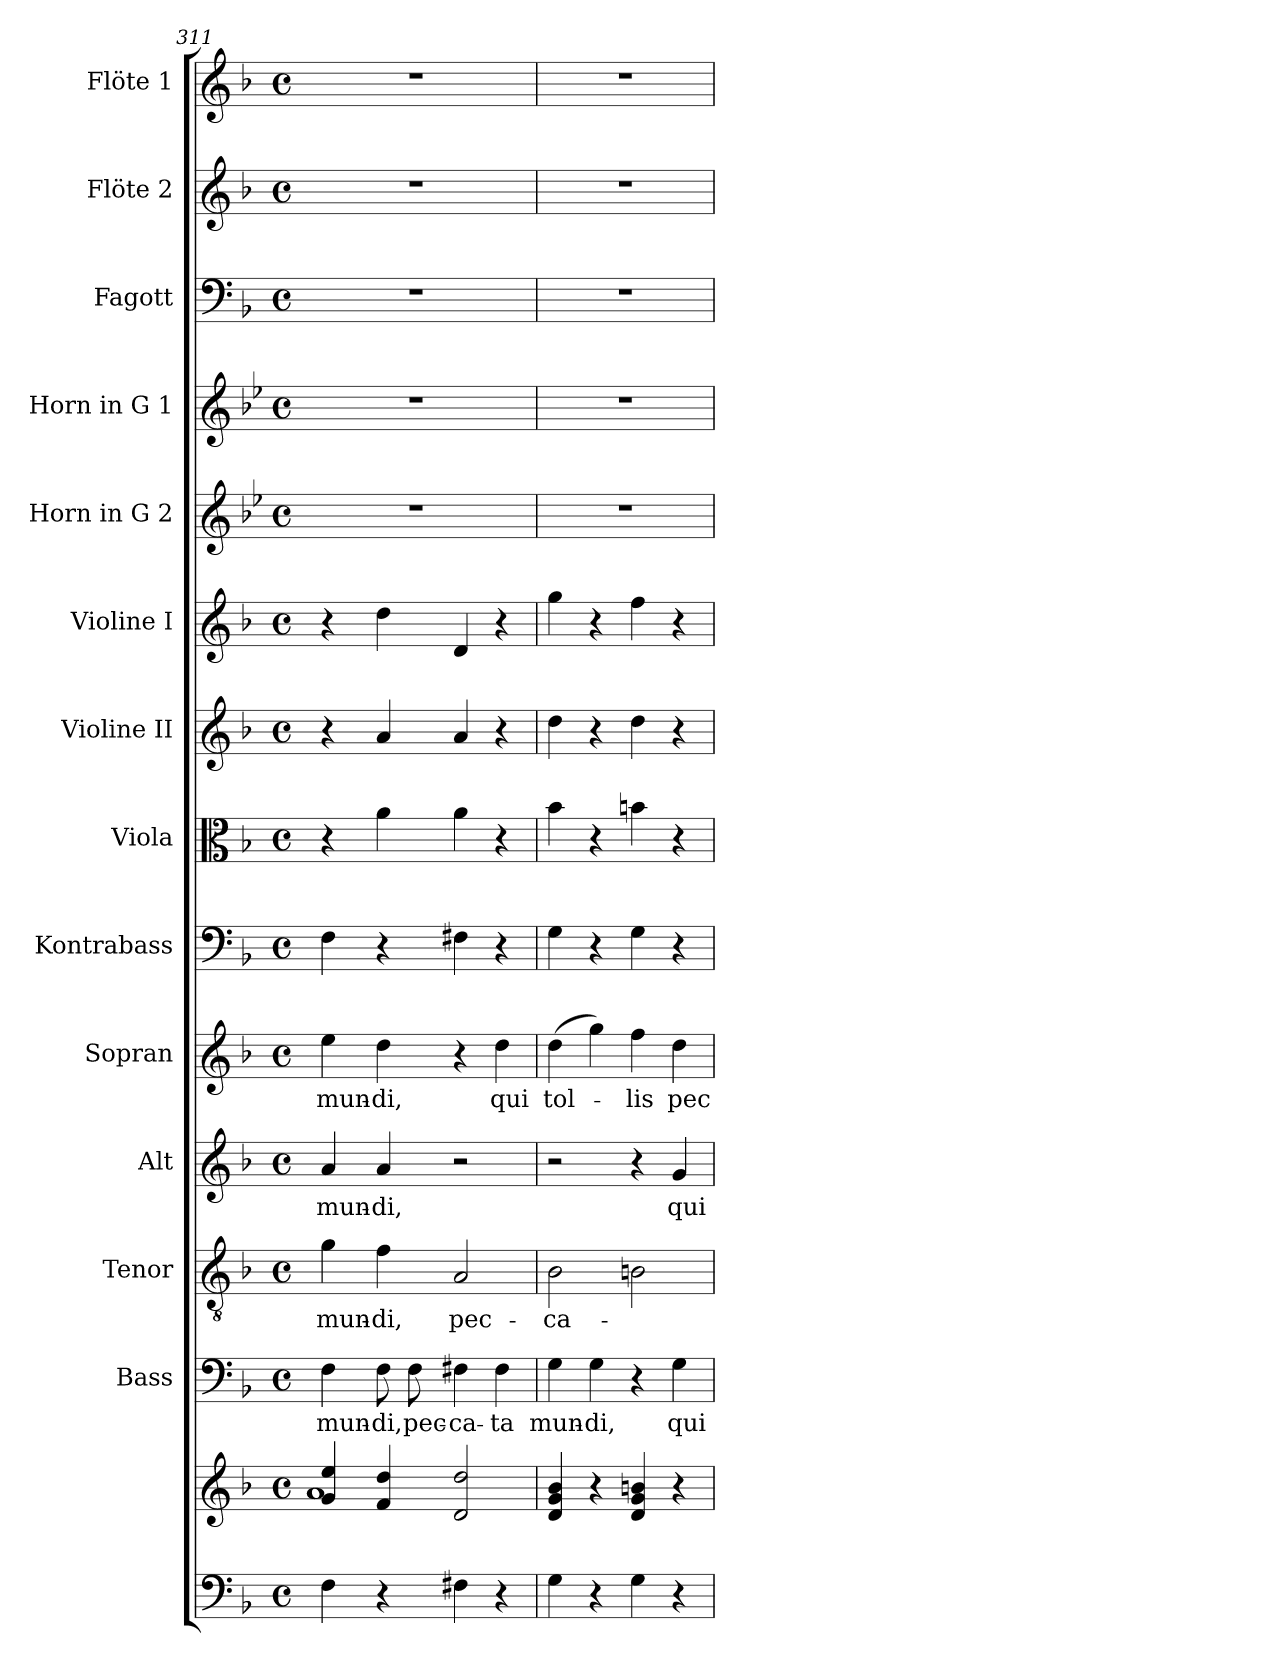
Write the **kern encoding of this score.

**kern	**kern	**kern	**text	**kern	**text	**kern	**text	**kern	**text	**kern	**kern	**kern	**kern	**kern	**kern	**kern	**kern	**kern
*part14	*part14	*part13	*part13	*part12	*part12	*part11	*part11	*part10	*part10	*part9	*part8	*part7	*part6	*part5	*part4	*part3	*part2	*part1
*staff15	*staff14	*staff13	*staff13	*staff12	*staff12	*staff11	*staff11	*staff10	*staff10	*staff9	*staff8	*staff7	*staff6	*staff5	*staff4	*staff3	*staff2	*staff1
*	*	*I"Bass	*	*I"Tenor	*	*I"Alt	*	*I"Sopran	*	*I"Kontrabass	*I"Viola	*I"Violine II	*I"Violine I	*I"Horn in G 2	*I"Horn in G 1	*I"Fagott	*I"Flöte 2	*I"Flöte 1
*	*	*I'B.	*	*I'T.	*	*I'A.	*	*I'S.	*	*I'Kb.	*I'Vla.	*I'Vl. II	*I'Vl. I	*	*	*I'Fg.	*I'Fl. 2	*I'Fl. 1
*clefF4	*clefG2	*clefF4	*	*clefGv2	*	*clefG2	*	*clefG2	*	*clefF4	*clefC3	*clefG2	*clefG2	*clefG2	*clefG2	*clefF4	*clefG2	*clefG2
*	*	*	*	*	*	*	*	*	*	*ITrd7c12	*	*	*	*ITrd3c5	*ITrd3c5	*	*	*
*k[b-]	*k[b-]	*k[b-]	*	*k[b-]	*	*k[b-]	*	*k[b-]	*	*k[b-]	*k[b-]	*k[b-]	*k[b-]	*k[b-]	*k[b-]	*k[b-]	*k[b-]	*k[b-]
*F:	*F:	*F:	*	*F:	*	*F:	*	*F:	*	*F:	*F:	*F:	*F:	*F:	*F:	*F:	*F:	*F:
*M4/4	*M4/4	*M4/4	*	*M4/4	*	*M4/4	*	*M4/4	*	*M4/4	*M4/4	*M4/4	*M4/4	*M4/4	*M4/4	*M4/4	*M4/4	*M4/4
*met(c)	*met(c)	*met(c)	*	*met(c)	*	*met(c)	*	*met(c)	*	*met(c)	*met(c)	*met(c)	*met(c)	*met(c)	*met(c)	*met(c)	*met(c)	*met(c)
=311	=311	=311	=311	=311	=311	=311	=311	=311	=311	=311	=311	=311	=311	=311	=311	=311	=311	=311
*	*^	*	*	*	*	*	*	*	*	*	*	*	*	*	*	*	*	*
!	!	!	!	!LO:LY:b	!	!LO:LY:b	!	!LO:LY:b	!	!LO:LY:b	!	!	!	!	!	!	!	!	!
4F\	4g/ 4ee/	1a	4F\	mun-	4g\	mun-	4a/	mun-	4ee\	mun-	4FF\	4r	4r	4r	1r	1r	1r	1r	1r
!	!	!	!	!LO:LY:b	!	!LO:LY:b	!	!LO:LY:b	!	!LO:LY:b	!	!	!	!	!	!	!	!	!
4r	4f/ 4dd/	.	8F\	-di,	4f\	-di,	4a/	-di,	4dd\	-di,	4r	4a\	4a/	4dd\	.	.	.	.	.
!	!	!	!	!LO:LY:b	!	!	!	!	!	!	!	!	!	!	!	!	!	!	!
.	.	.	8F\	pec-	.	.	.	.	.	.	.	.	.	.	.	.	.	.	.
!	!	!	!	!LO:LY:b	!	!LO:LY:b	!	!	!	!	!	!	!	!	!	!	!	!	!
4F#X\	2d/ 2dd/	.	4F#X\	-ca-	2A/	pec-	2r	.	4r	.	4FF#X\	4a\	4a/	4d/	.	.	.	.	.
!	!	!	!	!LO:LY:b	!	!	!	!	!	!LO:LY:b	!	!	!	!	!	!	!	!	!
4r	.	.	4F#\	-ta	.	.	.	.	4dd\	qui	4r	4r	4r	4r	.	.	.	.	.
*	*v	*v	*	*	*	*	*	*	*	*	*	*	*	*	*	*	*	*	*
=312	=312	=312	=312	=312	=312	=312	=312	=312	=312	=312	=312	=312	=312	=312	=312	=312	=312	=312
!	!	!	!LO:LY:b	!	!LO:LY:b	!	!	!	!LO:LY:b	!	!	!	!	!	!	!	!	!
4G\	4d/ 4g/ 4b-/	4G\	mun-	2B-\	-ca-	2r	.	(>4dd\	tol-	4GG\	4b-\	4dd\	4gg\	1r	1r	1r	1r	1r
!	!	!	!LO:LY:b	!	!	!	!	!	!	!	!	!	!	!	!	!	!	!
4r	4r	4G\	-di,	.	.	.	.	4gg\)	.	4r	4r	4r	4r	.	.	.	.	.
!	!	!	!	!	!	!	!	!	!LO:LY:b	!	!	!	!	!	!	!	!	!
4G\	4d/ 4g/ 4bn/	4r	.	2Bn\	.	4r	.	4ff\	-lis	4GG\	4bn\	4dd\	4ff\	.	.	.	.	.
!	!	!	!LO:LY:b	!	!	!	!LO:LY:b	!	!LO:LY:b	!	!	!	!	!	!	!	!	!
4r	4r	4G\	qui	.	.	4g/	qui	4dd\	pec-	4r	4r	4r	4r	.	.	.	.	.
=	=	=	=	=	=	=	=	=	=	=	=	=	=	=	=	=	=	=
*-	*-	*-	*-	*-	*-	*-	*-	*-	*-	*-	*-	*-	*-	*-	*-	*-	*-	*-
